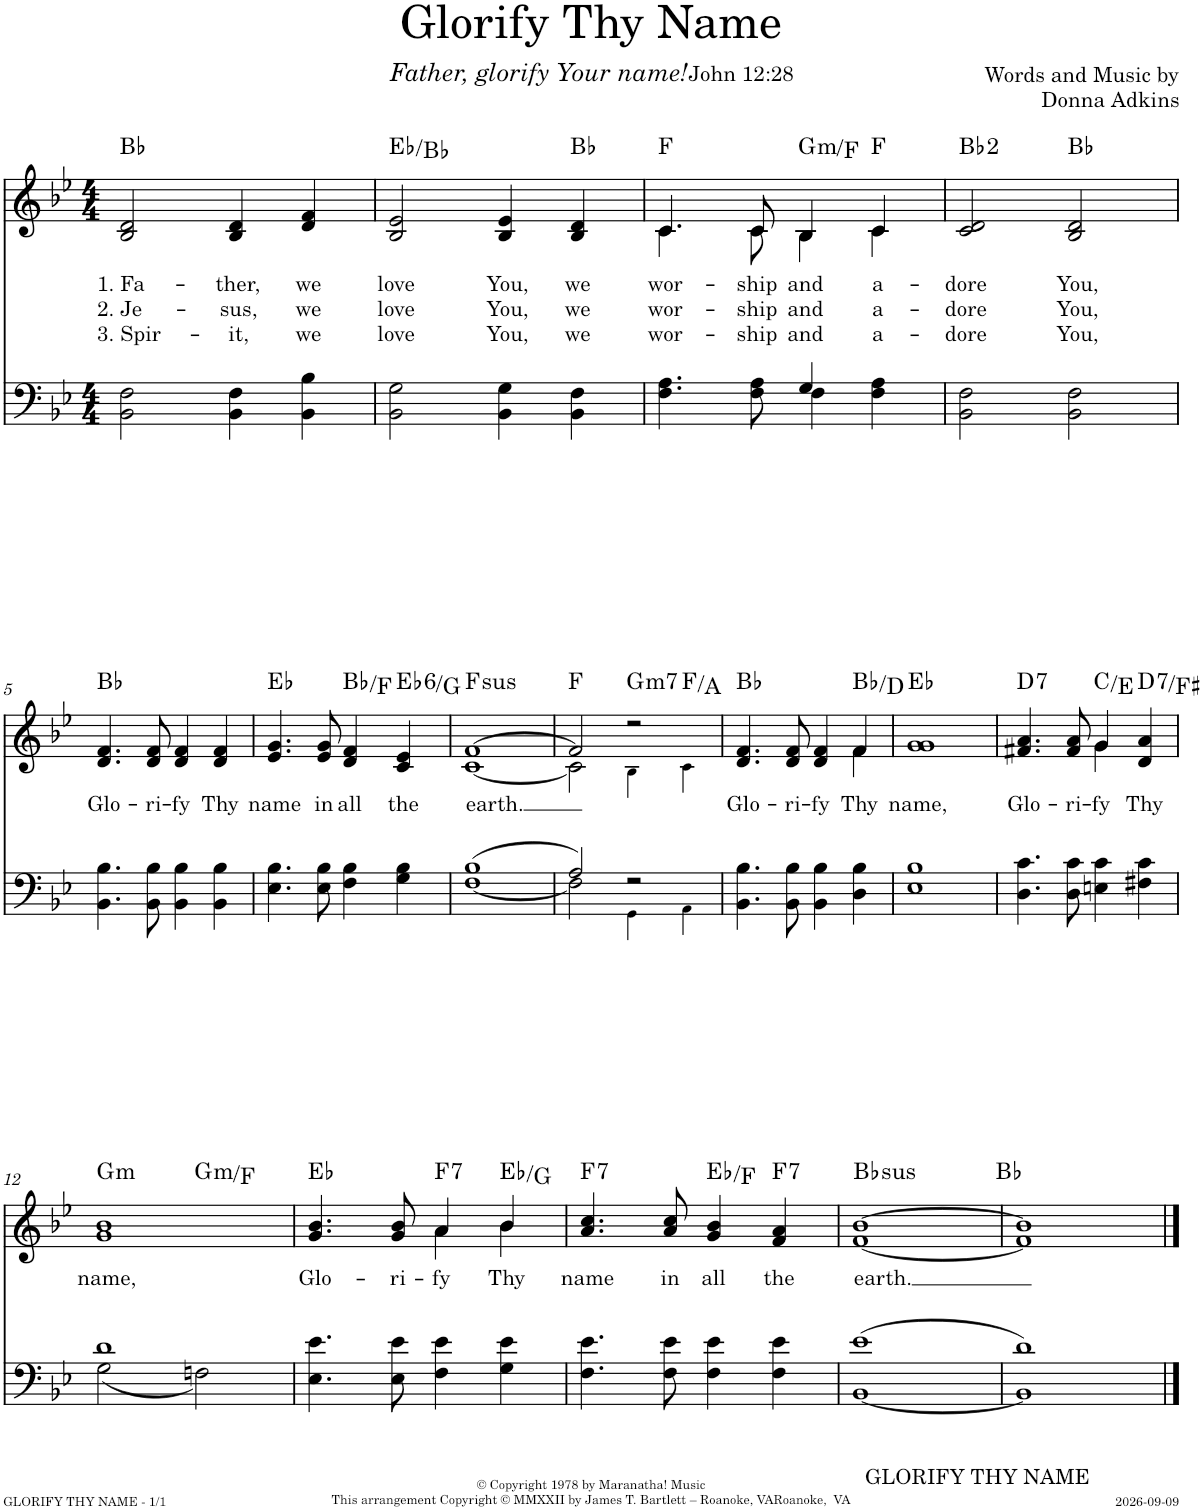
**kern	**kern	**text	**text	**text	**harte
*part1	*part1	*part1	*part1	*part1	*part1
*staff2	*staff1	*staff1	*staff1	*staff1	*
*I"Piano	*	*	*	*	*
*I'Pno	*	*	*	*	*
*clefF4	*clefG2	*	*	*	*
*k[b-e-]	*k[b-e-]	*	*	*	*
*M4/4	*M4/4	*	*	*	*
=1	=1	=1	=1	=1	=1
!	!	!LO:LY:b	!LO:LY:b	!LO:LY:b	!
2BB-\ 2F\	2B-/ 2d/	1. Fa-	2. Je-	3. Spir-	Bb:maj
!	!	!LO:LY:b	!LO:LY:b	!LO:LY:b	!
4BB-\ 4F\	4B-/ 4d/	-ther,	-sus,	-it,	.
!	!	!LO:LY:b	!LO:LY:b	!LO:LY:b	!
4BB-\ 4B-\	4d/ 4f/	we	we	we	.
=2	=2	=2	=2	=2	=2
!	!	!LO:LY:b	!LO:LY:b	!LO:LY:b	!
2BB-\ 2G\	2B-/ 2e-/	love	love	love	Eb:maj/5
!	!	!LO:LY:b	!LO:LY:b	!LO:LY:b	!
4BB-\ 4G\	4B-/ 4e-/	You,	You,	You,	.
!	!	!LO:LY:b	!LO:LY:b	!LO:LY:b	!
4BB-\ 4F\	4B-/ 4d/	we	we	we	Bb:maj
=3	=3	=3	=3	=3	=3
*^	*	*	*	*	*
!	!	!	!LO:LY:b	!LO:LY:b	!LO:LY:b	!
*	*	*^	*	*	*	*
4.F\ 4.A\	2ryy	4.c/	4.c\	wor-	wor-	wor-	F:maj
!	!	!	!	!LO:LY:b	!LO:LY:b	!LO:LY:b	!
8F\ 8A\	.	8c/	8c\	-ship	-ship	-ship	.
!	!	!	!	!LO:LY:b	!LO:LY:b	!LO:LY:b	!LO:H:kt=m
4G/	4F\	4B-/	4B-\	and	and	and	G:min/b7
!	!	!	!	!LO:LY:b	!LO:LY:b	!LO:LY:b	!
4F\ 4A\	4ryy	4c/	4c\	a-	a-	a-	F:maj
=4	=4	=4	=4	=4	=4	=4	=4
!	!	!	!	!LO:LY:b	!LO:LY:b	!LO:LY:b	!
*v	*v	*	*	*	*	*	*
*	*v	*v	*	*	*	*
2BB-\ 2F\	2c/ 2d/	-dore	-dore	-dore	Bb:maj(2)
!	!	!LO:LY:b	!LO:LY:b	!LO:LY:b	!
2BB-\ 2F\	2B-/ 2d/	You,	You,	You,	Bb:maj
!!LO:LB:g=z
=5	=5	=5	=5	=5	=5
!	!	!LO:LY:b	!	!	!
4.BB-\ 4.B-\	4.d/ 4.f/	Glo-	.	.	Bb:maj
!	!	!LO:LY:b	!	!	!
8BB-\ 8B-\	8d/ 8f/	-ri-	.	.	.
!	!	!LO:LY:b	!	!	!
4BB-\ 4B-\	4d/ 4f/	-fy	.	.	.
!	!	!LO:LY:b	!	!	!
4BB-\ 4B-\	4d/ 4f/	Thy	.	.	.
=6	=6	=6	=6	=6	=6
!	!	!LO:LY:b	!	!	!
4.E-\ 4.B-\	4.e-/ 4.g/	name	.	.	Eb:maj
!	!	!LO:LY:b	!	!	!
8E-\ 8B-\	8e-/ 8g/	in	.	.	.
!	!	!LO:LY:b	!	!	!
4F\ 4B-\	4d/ 4f/	all	.	.	Bb:maj/5
!	!	!LO:LY:b	!	!	!LO:H:kt=6
4G\ 4B-\	4c/ 4e-/	the	.	.	Eb:maj6/3
=7	=7	=7	=7	=7	=7
*^	*	*	*	*	*
!	!	!	!LO:LY:b	!	!	!LO:H:kt=sus
*	*	*^	*	*	*	*
1B-	[1F	[1f	[1c	earth.	.	.	F:sus4
=8	=8	=8	=8	=8	=8	=8	=8
2A/	2F\]	2f/]	2c\]	.	.	.	F:maj
!	!	!	!	!	!	!	!LO:H:kt=m7
2r	4GG!\	2r	4B-!\	.	.	.	G:min7
.	4AA!\	.	4c!\	.	.	.	F:maj/3
=9	=9	=9	=9	=9	=9	=9	=9
!	!	!	!	!LO:LY:b	!	!	!
*v	*v	*	*	*	*	*	*
4.BB-\ 4.B-\	4.d/ 4.f/	2.ryy	Glo-	.	.	Bb:maj
!	!	!	!LO:LY:b	!	!	!
8BB-\ 8B-\	8d/ 8f/	.	-ri-	.	.	.
!	!	!	!LO:LY:b	!	!	!
4BB-\ 4B-\	4d/ 4f/	.	-fy	.	.	.
!	!	!	!LO:LY:b	!	!	!
4D\ 4B-\	4f/	4f\	Thy	.	.	Bb:maj/3
=10	=10	=10	=10	=10	=10	=10
!	!	!	!LO:LY:b	!	!	!
1E- 1B-	1g	1g	name,	.	.	Eb:maj
=11	=11	=11	=11	=11	=11	=11
!	!	!	!LO:LY:b	!	!	!LO:H:kt=7
4.D\ 4.c\	4.f#X/ 4.a/	2ryy	Glo-	.	.	D:7
!	!	!	!LO:LY:b	!	!	!
8D\ 8c\	8f#/ 8a/	.	-ri-	.	.	.
!	!	!	!LO:LY:b	!	!	!
4En\ 4c\	4g/	4g\	-fy	.	.	C:maj/3
!	!	!	!LO:LY:b	!	!	!LO:H:kt=7
4F#X\ 4c\	4d/ 4a/	4ryy	Thy	.	.	D:7/3
!!LO:LB:g=z	!!
=12	=12	=12	=12	=12	=12	=12
*^	*	*	*	*	*	*
!	!	!	!	!LO:LY:b	!	!	!LO:H:kt=m
1d	2G\	1g 1b-	2ryy	name,	.	.	G:min
!	!	!	!	!	!	!	!LO:H:kt=m
.	2Fn\	.	2ryy	.	.	.	G:min/b7
=13	=13	=13	=13	=13	=13	=13	=13
!	!	!	!	!LO:LY:b	!	!	!
*v	*v	*	*	*	*	*	*
4.E-\ 4.e-\	4.g/ 4.b-/	2ryy	Glo-	.	.	Eb:maj
!	!	!	!LO:LY:b	!	!	!
8E-\ 8e-\	8g/ 8b-/	.	-ri-	.	.	.
!	!	!	!LO:LY:b	!	!	!LO:H:kt=7
4F\ 4e-\	4a/	4a\	-fy	.	.	F:7
!	!	!	!LO:LY:b	!	!	!
4G\ 4e-\	4b-/	4b-\	Thy	.	.	Eb:maj/3
=14	=14	=14	=14	=14	=14	=14
!	!	!	!LO:LY:b	!	!	!LO:H:kt=7
*	*v	*v	*	*	*	*
4.F\ 4.e-\	4.a/ 4.cc/	name	.	.	F:7
!	!	!LO:LY:b	!	!	!
8F\ 8e-\	8a/ 8cc/	in	.	.	.
!	!	!LO:LY:b	!	!	!
4F\ 4e-\	4g/ 4b-/	all	.	.	Eb:maj/2
!	!	!LO:LY:b	!	!	!LO:H:kt=7
4F\ 4e-\	4f/ 4a/	the	.	.	F:7
=15	=15	=15	=15	=15	=15
*^	*	*	*	*	*
!	!	!	!LO:LY:b	!	!	!LO:H:kt=sus
*	*	*^	*	*	*	*
1e-	[1BB-	[1b-	[1f	earth.	.	.	Bb:sus4
=16	=16	=16	=16	=16	=16	=16	=16
!	!	!LO:TX:b:t=GLORIFY THY NAME	!	!	!	!	!
1d	1BB-]	1b-]	1f]	.	.	.	Bb:maj
*v	*v	*	*	*	*	*	*
*	*v	*v	*	*	*	*
==	==	==	==	==	==
*-	*-	*-	*-	*-	*-
